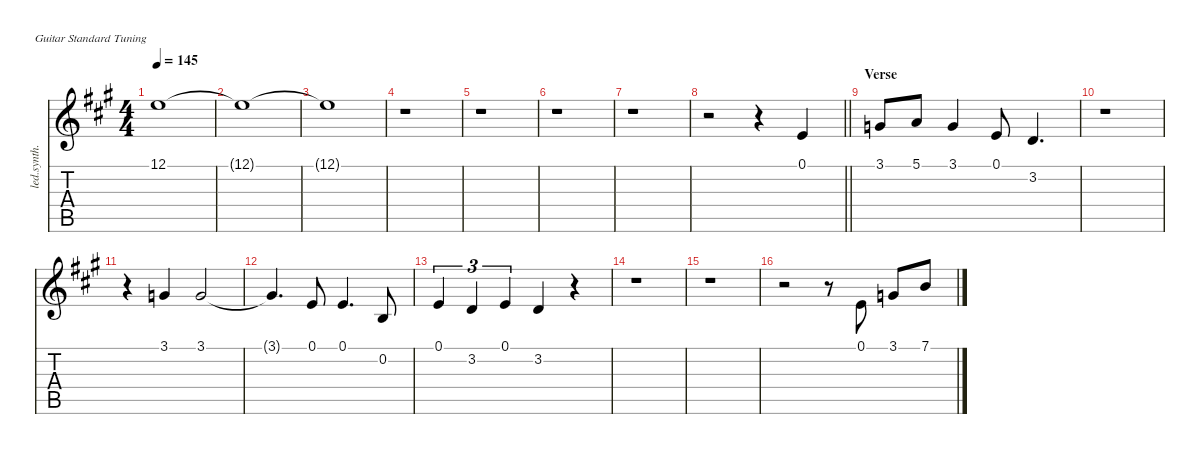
\defaultSystemsLayout 4
\hideDynamics
\bracketExtendMode nobrackets
\otherSystemsTrackNameOrientation horizontal
\track ("Vocals (Plant)" "led.synth.") {instrument lead2sawtooth}
\staff {score tabs}
\tuning (E4 B3 G3 D3 A2 E2)
\ts (4 4)
\tempo 145
\clef g2
\ks a
12.1{acc forcenatural}.1{dy f beam Down} |
12.1{t acc forcenatural}.1{beam Down} |
12.1{t acc forcenatural}.1{beam Down} |
r.1{beam Down} |
r.1{beam Down} |
r.1{beam Down} |
r.1{beam Down} |
\barLineRight lightlight
r.2{beam Down} r.4{beam Down} 0.1{acc forcenatural}.4{beam Up} |
\section ("" "Verse")
3.1{acc forcenatural}.8{beam Up} 5.1{acc forcenatural}.8{beam Up} 3.1{acc forcenatural}.4{beam Up} 0.1{acc forcenatural}.8{beam Up} 3.2{acc forcenatural}.4{d beam Up} |
r.1{beam Down} |
r.4{beam Down} 3.1{acc forcenatural}.4{beam Up} 3.1{acc forcenatural}.2{beam Up} |
3.1{t acc forcenatural}.4{d beam Up} 0.1{acc forcenatural}.8{beam Up} 0.1{acc forcenatural}.4{d beam Up} 0.2{acc forcenatural}.8{beam Up} |
0.1{acc forcenatural}.4{tu (3 2) beam Up} 3.2{acc forcenatural}.4{tu (3 2) beam Up} 0.1{acc forcenatural}.4{tu (3 2) beam Up} 3.2{acc forcenatural}.4{beam Up} r.4{beam Up} |
r.1{beam Down} |
r.1{beam Down} |
r.2{beam Down} r.8{beam Down} 0.1{acc forcenatural}.8{beam Up} 3.1{acc forcenatural}.8{beam Up} 7.1{acc forcenatural}.8{beam Up}
